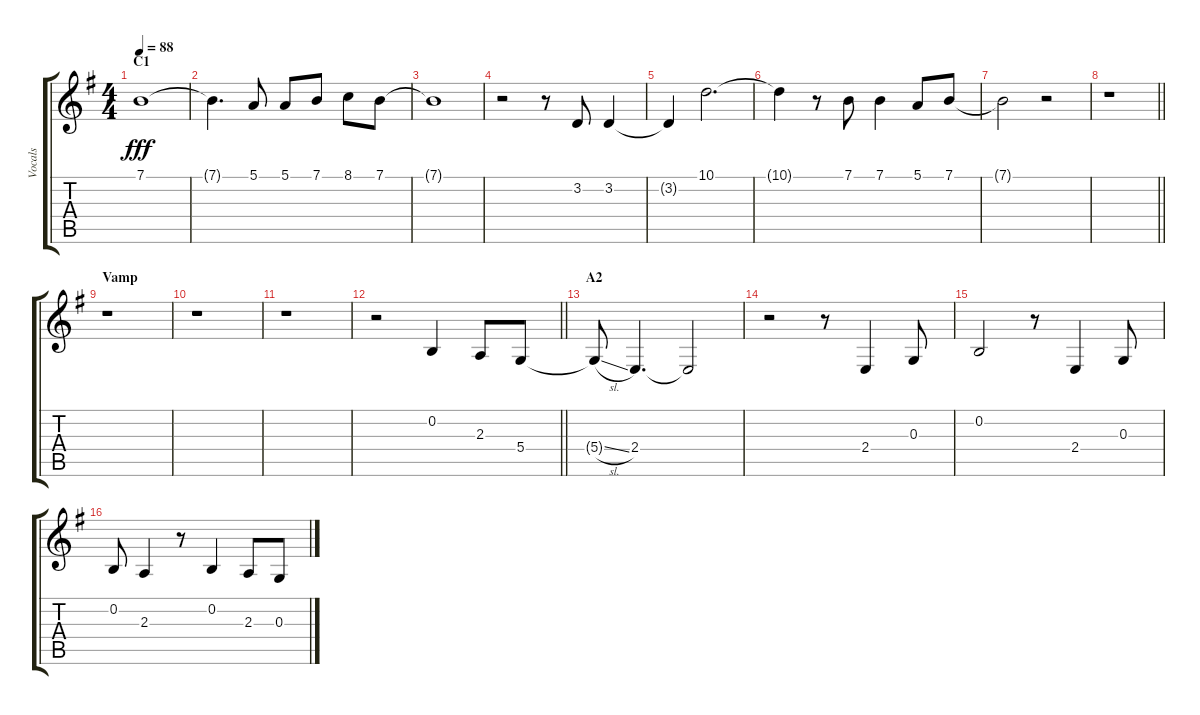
\track ("Vocals" "Vocals") {instrument voiceoohs}
\staff {score tabs}
\tuning (E4 B3 G3 D3 A2 E2) {hide}
\ts (4 4)
\section ("" "C1")
\tempo 88
\clef g2
\ks g
7.1.1{dy fff} |
7.1{t}.4{d} 5.1.8 5.1.8 7.1.8 8.1.8 7.1.8 |
7.1{t}.1 |
r.2 r.8 3.2.8 3.2.4 |
3.2{t}.4 10.1.2{d} |
10.1{t}.4 r.8 7.1.8 7.1.4 5.1.8 7.1.8 |
7.1{t}.2 r.2 |
\barLineRight lightlight
r.1 |
\section ("" "Vamp")
r.1 |
r.1 |
r.1 |
\barLineRight lightlight
r.2 0.2.4 2.3.8 5.4.8 |
\section ("" "A2")
5.4{sl t}.8 2.4.4{d} 2.4{t}.2 |
r.2 r.8 2.4.4 0.3.8 |
0.2.2 r.8 2.4.4 0.3.8 |
0.2.8 2.3.4 r.8 0.2.4 2.3.8 0.3.8
